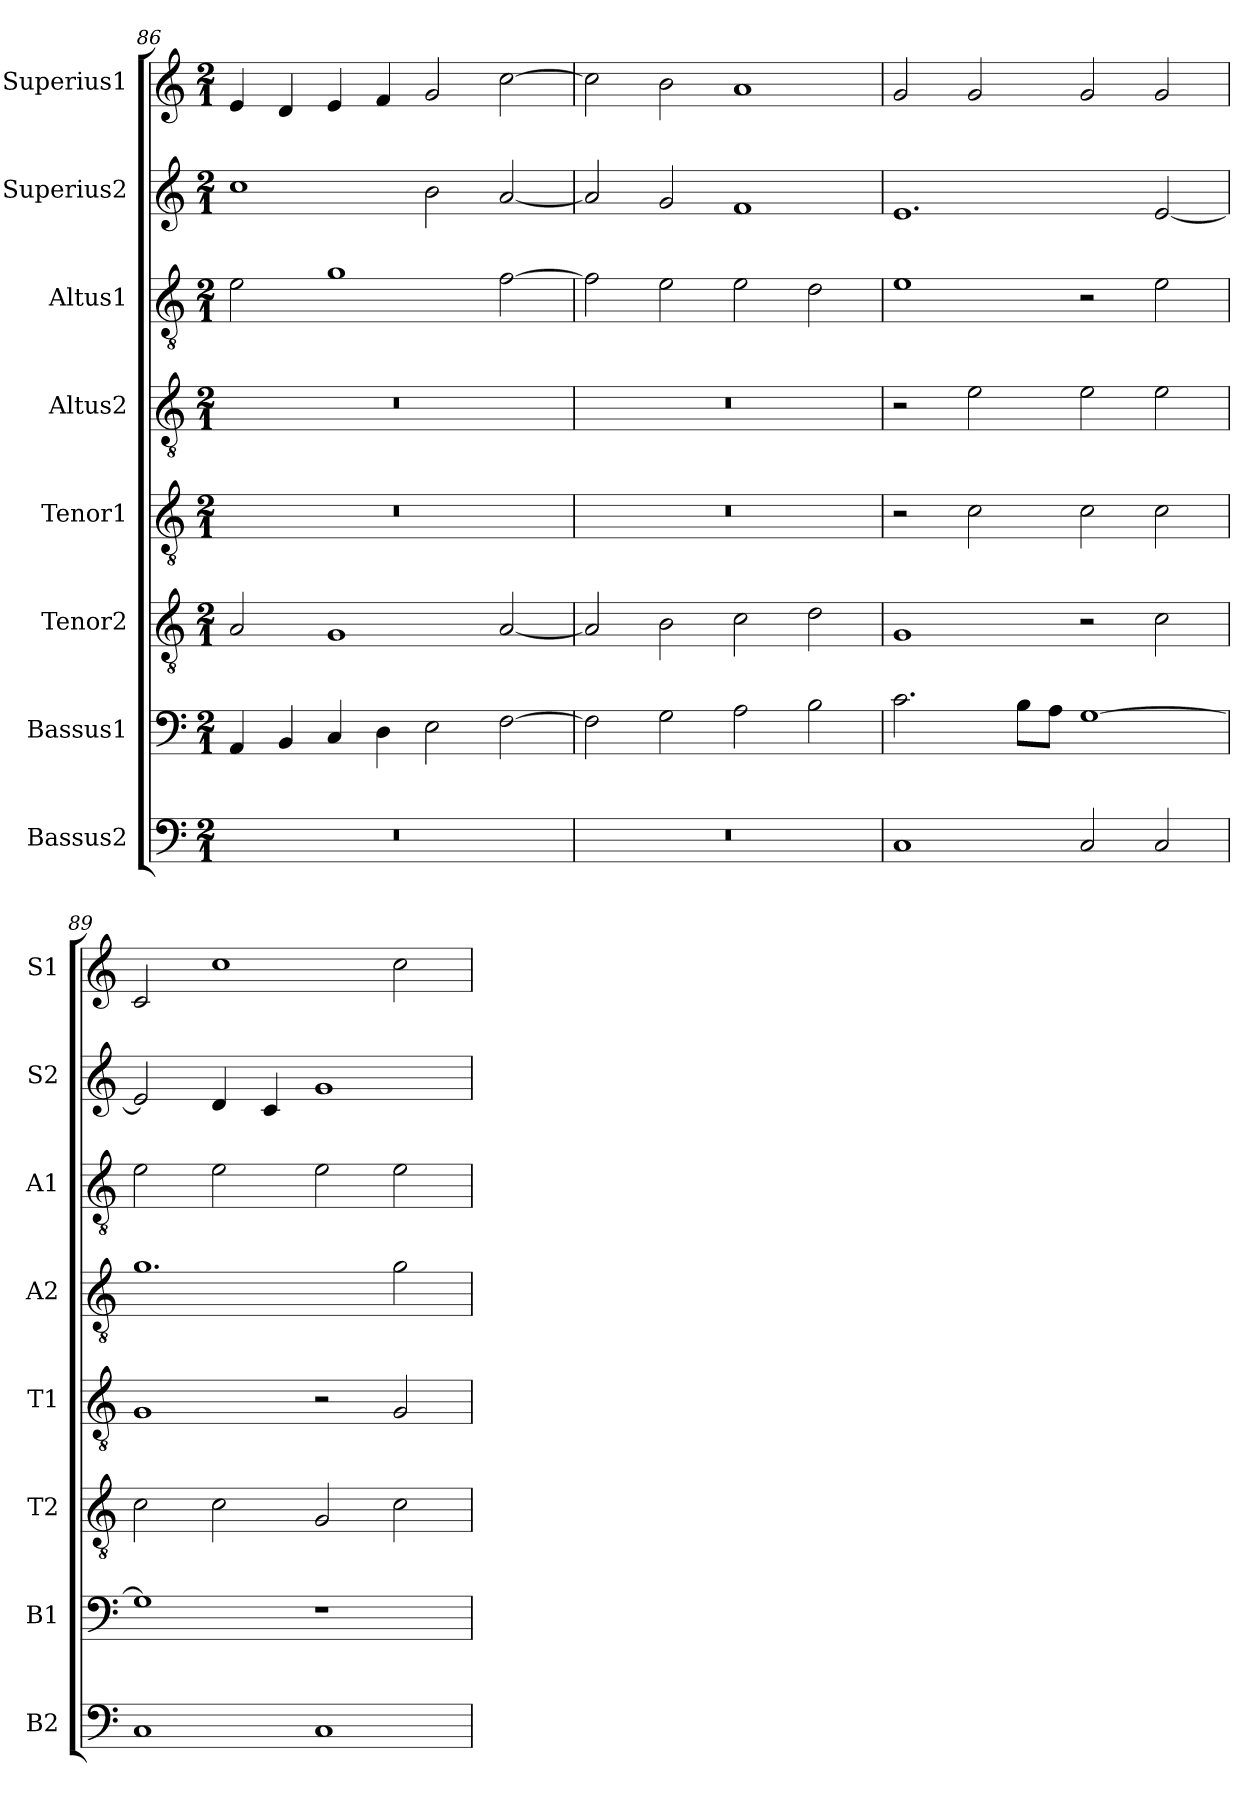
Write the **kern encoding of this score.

**kern	**kern	**kern	**kern	**kern	**kern	**kern	**kern
*part8	*part7	*part6	*part5	*part4	*part3	*part2	*part1
*staff8	*staff7	*staff6	*staff5	*staff4	*staff3	*staff2	*staff1
*I"Bassus2	*I"Bassus1	*I"Tenor2	*I"Tenor1	*I"Altus2	*I"Altus1	*I"Superius2	*I"Superius1
*I'B2	*I'B1	*I'T2	*I'T1	*I'A2	*I'A1	*I'S2	*I'S1
*clefF4	*clefF4	*clefGv2	*clefGv2	*clefGv2	*clefGv2	*clefG2	*clefG2
*k[]	*k[]	*k[]	*k[]	*k[]	*k[]	*k[]	*k[]
*M2/1	*M2/1	*M2/1	*M2/1	*M2/1	*M2/1	*M2/1	*M2/1
=86	=86	=86	=86	=86	=86	=86	=86
0r	4AA	2A	0r	0r	2e	1cc	4e
.	4BB	.	.	.	.	.	4d
.	4C	1G	.	.	1g	.	4e
.	4D	.	.	.	.	.	4f
.	2E	.	.	.	.	2b	2g
.	[2F	[2A	.	.	[2f	[2a	[2cc
=87	=87	=87	=87	=87	=87	=87	=87
0r	2F]	2A]	0r	0r	2f]	2a]	2cc]
.	2G	2B	.	.	2e	2g	2b
.	2A	2c	.	.	2e	1f	1a
.	2B	2d	.	.	2d	.	.
=88	=88	=88	=88	=88	=88	=88	=88
1C	2.c	1G	2r	2r	1e	1.e	2g
.	.	.	2c	2e	.	.	2g
.	8BL	.	.	.	.	.	.
.	8AJ	.	.	.	.	.	.
2C	[1G	2r	2c	2e	2r	.	2g
2C	.	2c	2c	2e	2e	[2e	2g
=89	=89	=89	=89	=89	=89	=89	=89
1C	1G]	2c	1G	1.g	2e	2e]	2c
.	.	2c	.	.	2e	4d	1cc
.	.	.	.	.	.	4c	.
1C	1r	2G	2r	.	2e	1g	.
.	.	2c	2G	2g	2e	.	2cc
=	=	=	=	=	=	=	=
*-	*-	*-	*-	*-	*-	*-	*-
